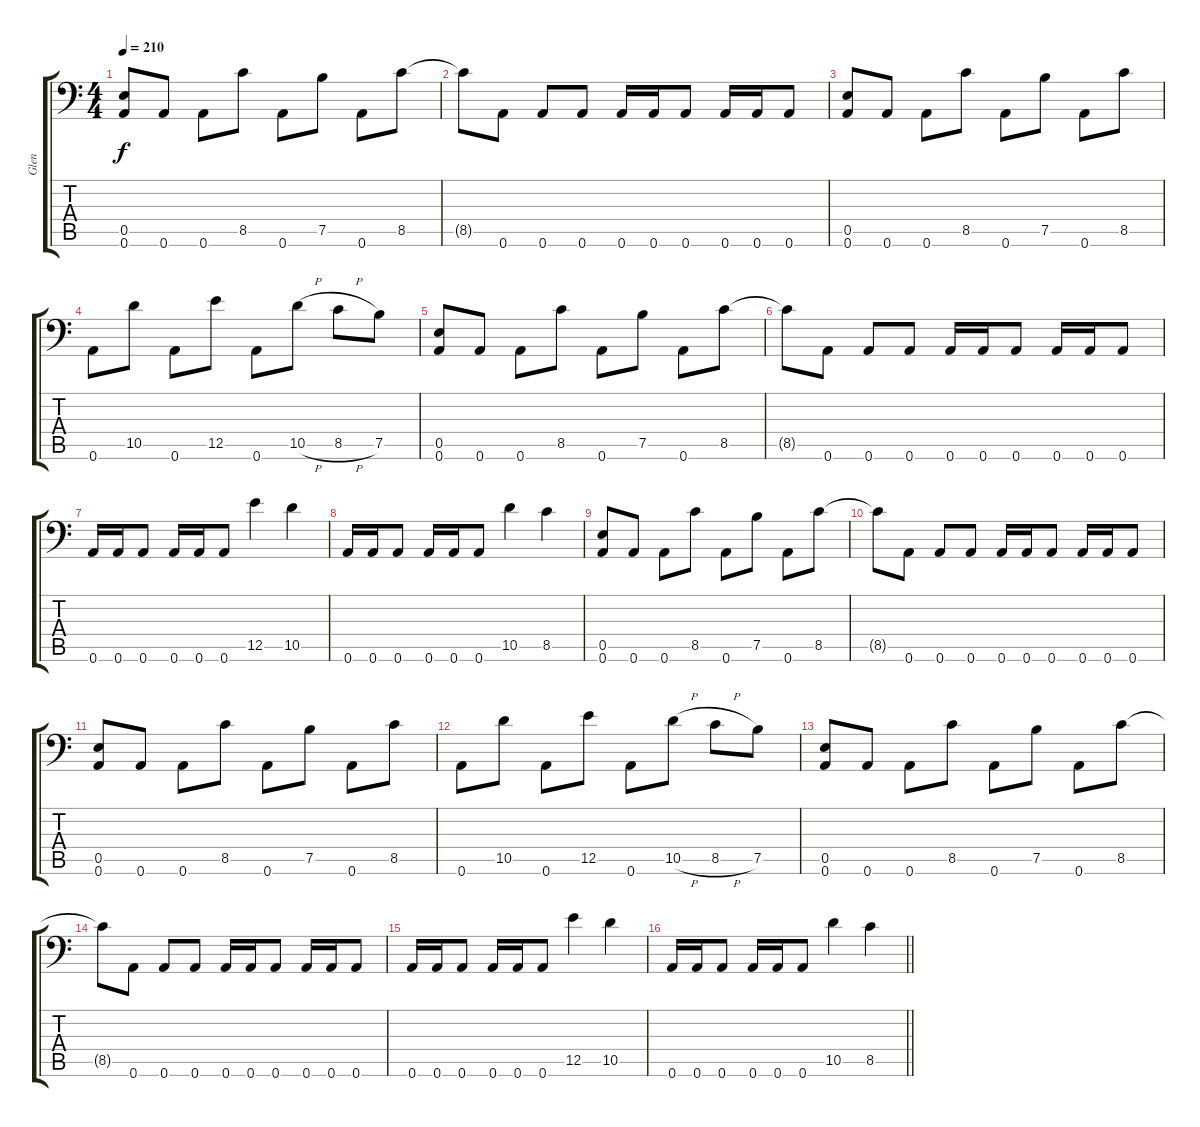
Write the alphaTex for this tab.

\track ("Glen" "Glen") {instrument distortionguitar}
\staff {score tabs}
\tuning (B3 Gb3 D3 A2 E2 A1) {hide}
\ts (4 4)
\tempo 210
\clef f4
\ks c
(0.5 0.6).8{dy f} 0.6.8 0.6.8 8.5.8 0.6.8 7.5.8 0.6.8 8.5.8 |
8.5{t}.8 0.6.8 0.6.8 0.6.8 0.6.16 0.6.16 0.6.8 0.6.16 0.6.16 0.6.8 |
(0.5 0.6).8 0.6.8 0.6.8 8.5.8 0.6.8 7.5.8 0.6.8 8.5.8 |
0.6.8 10.5.8 0.6.8 12.5.8 0.6.8 10.5{h}.8 8.5{h}.8 7.5.8 |
(0.5 0.6).8 0.6.8 0.6.8 8.5.8 0.6.8 7.5.8 0.6.8 8.5.8 |
8.5{t}.8 0.6.8 0.6.8 0.6.8 0.6.16 0.6.16 0.6.8 0.6.16 0.6.16 0.6.8 |
0.6.16 0.6.16 0.6.8 0.6.16 0.6.16 0.6.8 12.5.4 10.5.4 |
0.6.16 0.6.16 0.6.8 0.6.16 0.6.16 0.6.8 10.5.4 8.5.4 |
(0.5 0.6).8 0.6.8 0.6.8 8.5.8 0.6.8 7.5.8 0.6.8 8.5.8 |
8.5{t}.8 0.6.8 0.6.8 0.6.8 0.6.16 0.6.16 0.6.8 0.6.16 0.6.16 0.6.8 |
(0.5 0.6).8 0.6.8 0.6.8 8.5.8 0.6.8 7.5.8 0.6.8 8.5.8 |
0.6.8 10.5.8 0.6.8 12.5.8 0.6.8 10.5{h}.8 8.5{h}.8 7.5.8 |
(0.5 0.6).8 0.6.8 0.6.8 8.5.8 0.6.8 7.5.8 0.6.8 8.5.8 |
8.5{t}.8 0.6.8 0.6.8 0.6.8 0.6.16 0.6.16 0.6.8 0.6.16 0.6.16 0.6.8 |
0.6.16 0.6.16 0.6.8 0.6.16 0.6.16 0.6.8 12.5.4 10.5.4 |
\barLineRight lightlight
0.6.16 0.6.16 0.6.8 0.6.16 0.6.16 0.6.8 10.5.4 8.5.4
